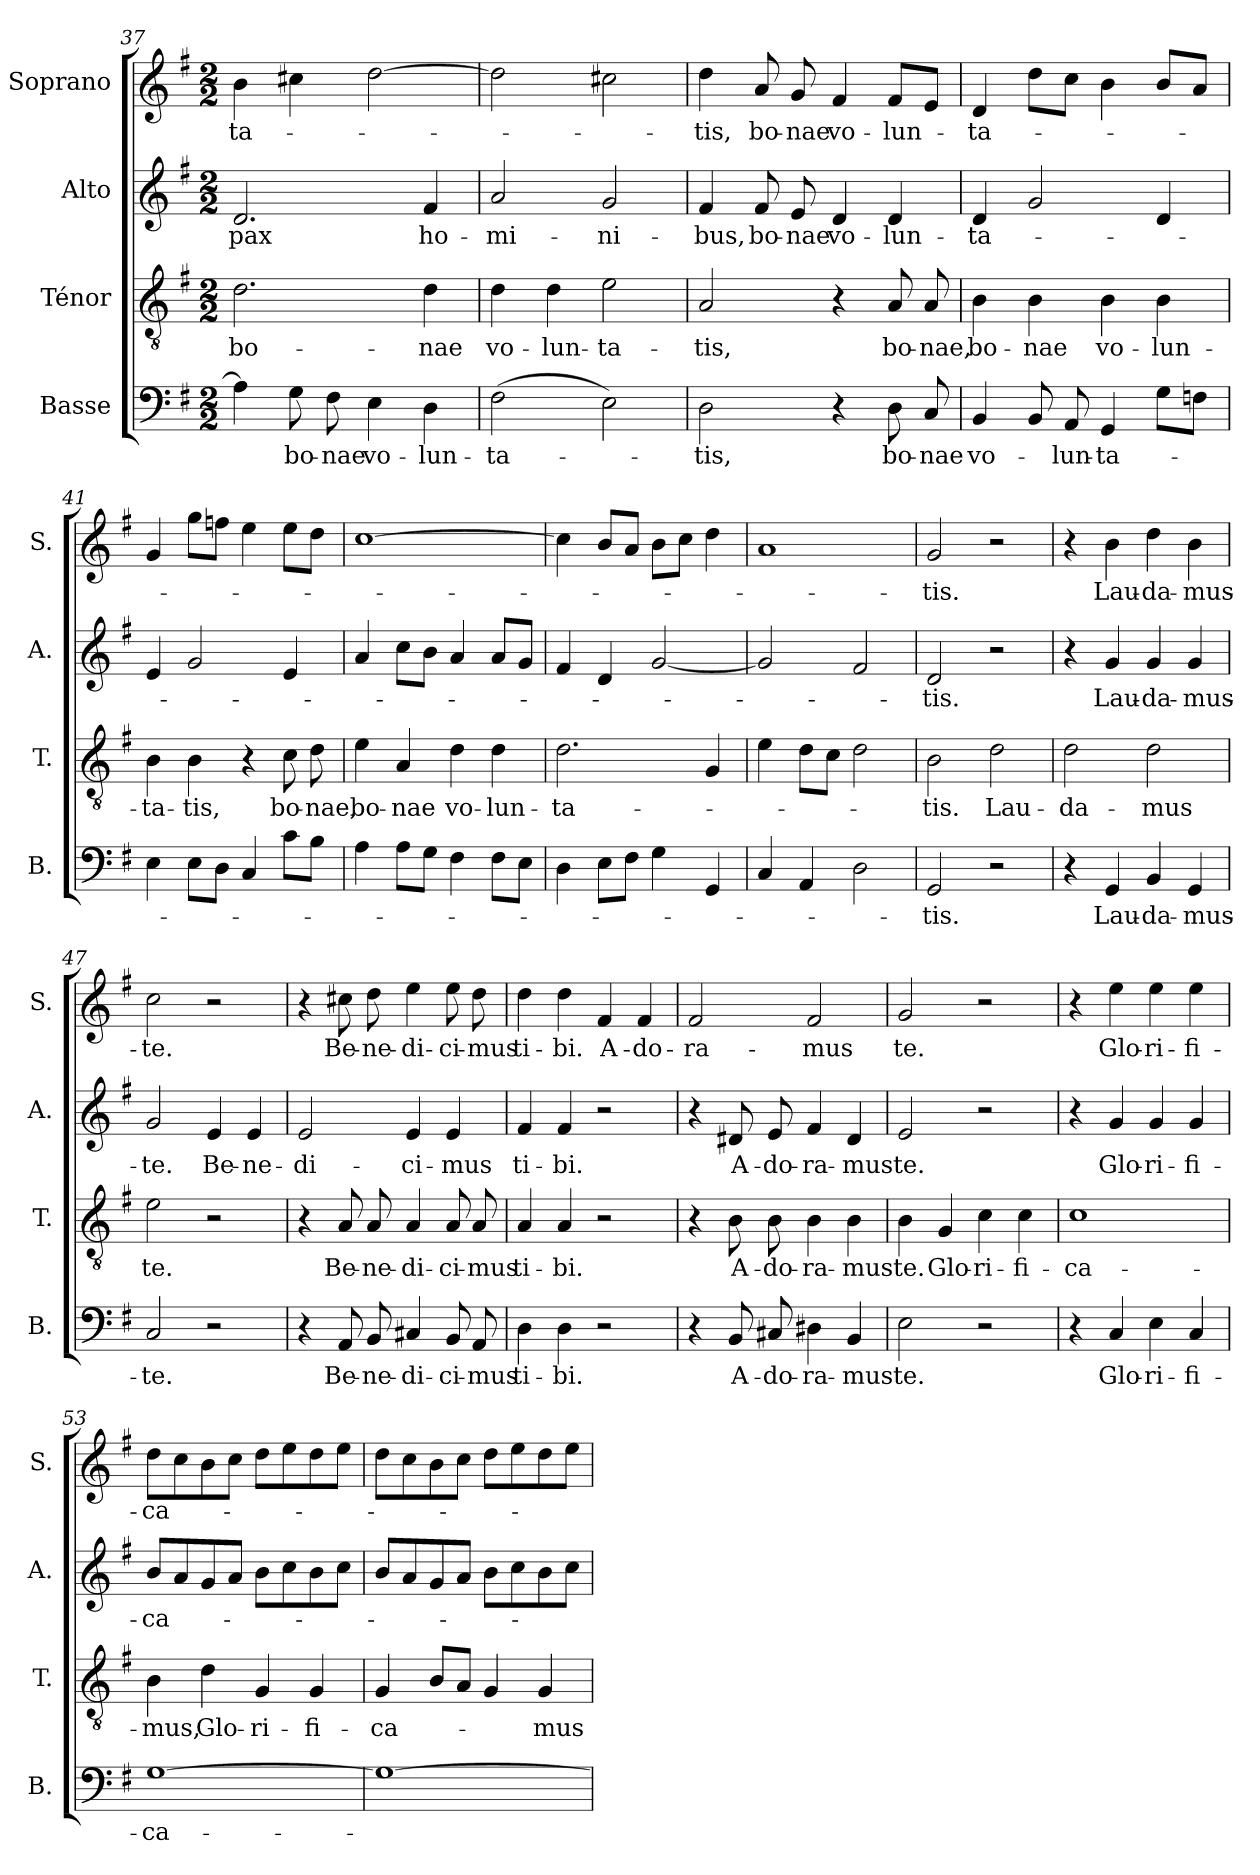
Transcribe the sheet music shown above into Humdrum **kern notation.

**kern	**text	**kern	**text	**kern	**text	**kern	**text
*part4	*part4	*part3	*part3	*part2	*part2	*part1	*part1
*staff4	*staff4	*staff3	*staff3	*staff2	*staff2	*staff1	*staff1
*I"Basse	*	*I"Ténor	*	*I"Alto	*	*I"Soprano	*
*I'B.	*	*I'T.	*	*I'A.	*	*I'S.	*
*clefF4	*	*clefGv2	*	*clefG2	*	*clefG2	*
*k[f#]	*	*k[f#]	*	*k[f#]	*	*k[f#]	*
*M2/2	*	*M2/2	*	*M2/2	*	*M2/2	*
=37	=37	=37	=37	=37	=37	=37	=37
!	!	!	!LO:LY:b	!	!LO:LY:b	!	!LO:LY:b
4A\]	.	2.d\	bo-	2.d/	pax	4b\	-ta-
!	!LO:LY:b	!	!	!	!	!	!
8G\	bo-	.	.	.	.	4cc#X\	.
!	!LO:LY:b	!	!	!	!	!	!
8F#\	-nae	.	.	.	.	.	.
!	!LO:LY:b	!	!	!	!	!	!
4E\	vo-	.	.	.	.	[2dd\	.
!	!LO:LY:b	!	!LO:LY:b	!	!LO:LY:b	!	!
4D\	-lun-	4d\	-nae	4f#/	ho-	.	.
!!LO:LB:g=z
=38	=38	=38	=38	=38	=38	=38	=38
!	!LO:LY:b	!	!LO:LY:b	!	!LO:LY:b	!	!
(2F#\	-ta-	4d\	vo-	2a/	-mi-	2dd\]	.
!	!	!	!LO:LY:b	!	!	!	!
.	.	4d\	-lun-	.	.	.	.
!	!	!	!LO:LY:b	!	!LO:LY:b	!	!
2E\)	.	2e\	-ta-	2g/	-ni-	2cc#X\	.
=39	=39	=39	=39	=39	=39	=39	=39
!	!LO:LY:b	!	!LO:LY:b	!	!LO:LY:b	!	!LO:LY:b
2D\	-tis,	2A/	-tis,	4f#/	-bus,	4dd\	-tis,
!	!	!	!	!	!LO:LY:b	!	!LO:LY:b
.	.	.	.	8f#/	bo-	8a/	bo-
!	!	!	!	!	!LO:LY:b	!	!LO:LY:b
.	.	.	.	8e/	-nae	8g/	-nae
!	!	!	!	!	!LO:LY:b	!	!LO:LY:b
4r	.	4r	.	4d/	vo-	4f#/	vo-
!	!LO:LY:b	!	!LO:LY:b	!	!LO:LY:b	!	!LO:LY:b
8D\	bo-	8A/	bo-	4d/	-lun-	8f#/L	-lun-
!	!LO:LY:b	!	!LO:LY:b	!	!	!	!
8C/	-nae	8A/	-nae,	.	.	8e/J	.
=40	=40	=40	=40	=40	=40	=40	=40
!	!LO:LY:b	!	!LO:LY:b	!	!LO:LY:b	!	!LO:LY:b
4BB/	vo-	4B\	bo-	4d/	-ta-	4d/	-ta-
!	!	!	!LO:LY:b	!	!	!	!
8BB/	.	4B\	-nae	2g/	.	8dd\L	.
!	!LO:LY:b	!	!	!	!	!	!
8AA/	-lun-	.	.	.	.	8cc\J	.
!	!LO:LY:b	!	!LO:LY:b	!	!	!	!
4GG/	-ta-	4B\	vo-	.	.	4b\	.
!	!	!	!LO:LY:b	!	!	!	!
8G\L	.	4B\	-lun-	4d/	.	8b/L	.
8Fn\J	.	.	.	.	.	8a/J	.
=41	=41	=41	=41	=41	=41	=41	=41
!	!	!	!LO:LY:b	!	!	!	!
4E\	.	4B\	-ta-	4e/	.	4g/	.
!	!	!	!LO:LY:b	!	!	!	!
8E\L	.	4B\	-tis,	2g/	.	8gg\L	.
8D\J	.	.	.	.	.	8ffn\J	.
4C/	.	4r	.	.	.	4ee\	.
!	!	!	!LO:LY:b	!	!	!	!
8c\L	.	8c\	bo-	4e/	.	8ee\L	.
!	!	!	!LO:LY:b	!	!	!	!
8B\J	.	8d\	-nae,	.	.	8dd\J	.
=42	=42	=42	=42	=42	=42	=42	=42
!	!	!	!LO:LY:b	!	!	!	!
4A\	.	4e\	bo-	4a/	.	[1cc	.
!	!	!	!LO:LY:b	!	!	!	!
8A\L	.	4A/	-nae	8cc\L	.	.	.
8G\J	.	.	.	8b\J	.	.	.
!	!	!	!LO:LY:b	!	!	!	!
4F#\	.	4d\	vo-	4a/	.	.	.
!	!	!	!LO:LY:b	!	!	!	!
8F#\L	.	4d\	-lun-	8a/L	.	.	.
8E\J	.	.	.	8g/J	.	.	.
=43	=43	=43	=43	=43	=43	=43	=43
!	!	!	!LO:LY:b	!	!	!	!
4D\	.	2.d\	-ta-	4f#/	.	4cc\]	.
8E\L	.	.	.	4d/	.	8b/L	.
8F#\J	.	.	.	.	.	8a/J	.
4G\	.	.	.	[2g/	.	8b\L	.
.	.	.	.	.	.	8cc\J	.
4GG/	.	4G/	.	.	.	4dd\	.
!!LO:PB:g=z
=44	=44	=44	=44	=44	=44	=44	=44
4C/	.	4e\	.	2g/]	.	1a	.
4AA/	.	8d\L	.	.	.	.	.
.	.	8c\J	.	.	.	.	.
2D\	.	2d\	.	2f#/	.	.	.
=45	=45	=45	=45	=45	=45	=45	=45
!	!LO:LY:b	!	!LO:LY:b	!	!LO:LY:b	!	!LO:LY:b
2GG/	-tis.	2B\	-tis.	2d/	-tis.	2g/	-tis.
!	!	!	!LO:LY:b	!	!	!	!
2r	.	2d\	Lau-	2r	.	2r	.
=46	=46	=46	=46	=46	=46	=46	=46
!	!	!	!LO:LY:b	!	!	!	!
4r	.	2d\	-da-	4r	.	4r	.
!	!LO:LY:b	!	!	!	!LO:LY:b	!	!LO:LY:b
4GG/	Lau-	.	.	4g/	Lau-	4b\	Lau-
!	!LO:LY:b	!	!LO:LY:b	!	!LO:LY:b	!	!LO:LY:b
4BB/	-da-	2d\	mus	4g/	-da-	4dd\	-da-
!	!LO:LY:b	!	!	!	!LO:LY:b	!	!LO:LY:b
4GG/	-mus-	.	.	4g/	-mus-	4b\	-mus-
=47	=47	=47	=47	=47	=47	=47	=47
!	!LO:LY:b	!	!LO:LY:b	!	!LO:LY:b	!	!LO:LY:b
2C/	-te.	2e\	-te.	2g/	-te.	2cc\	-te.
!	!	!	!	!	!LO:LY:b	!	!
2r	.	2r	.	4e/	Be-	2r	.
!	!	!	!	!	!LO:LY:b	!	!
.	.	.	.	4e/	-ne-	.	.
=48	=48	=48	=48	=48	=48	=48	=48
!	!	!	!	!	!LO:LY:b	!	!
4r	.	4r	.	2e/	-di-	4r	.
!	!LO:LY:b	!	!LO:LY:b	!	!	!	!LO:LY:b
8AA/	Be-	8A/	Be-	.	.	8cc#X\	Be-
!	!LO:LY:b	!	!LO:LY:b	!	!	!	!LO:LY:b
8BB/	-ne-	8A/	-ne-	.	.	8dd\	-ne-
!	!LO:LY:b	!	!LO:LY:b	!	!LO:LY:b	!	!LO:LY:b
4C#X/	-di-	4A/	-di-	4e/	-ci-	4ee\	-di-
!	!LO:LY:b	!	!LO:LY:b	!	!LO:LY:b	!	!LO:LY:b
8BB/	-ci-	8A/	-ci-	4e/	-mus	8ee\	-ci-
!	!LO:LY:b	!	!LO:LY:b	!	!	!	!LO:LY:b
8AA/	-mus	8A/	-mus	.	.	8dd\	-mus
=49	=49	=49	=49	=49	=49	=49	=49
!	!LO:LY:b	!	!LO:LY:b	!	!LO:LY:b	!	!LO:LY:b
4D\	ti-	4A/	ti-	4f#/	ti-	4dd\	ti-
!	!LO:LY:b	!	!LO:LY:b	!	!LO:LY:b	!	!LO:LY:b
4D\	-bi.	4A/	-bi.	4f#/	-bi.	4dd\	-bi.
!	!	!	!	!	!	!	!LO:LY:b
2r	.	2r	.	2r	.	4f#/	A-
!	!	!	!	!	!	!	!LO:LY:b
.	.	.	.	.	.	4f#/	-do-
=50	=50	=50	=50	=50	=50	=50	=50
!	!	!	!	!	!	!	!LO:LY:b
4r	.	4r	.	4r	.	2f#/	-ra-
!	!LO:LY:b	!	!LO:LY:b	!	!LO:LY:b	!	!
8BB/	A-	8B\	A-	8d#X/	A-	.	.
!	!LO:LY:b	!	!LO:LY:b	!	!LO:LY:b	!	!
8C#X/	-do-	8B\	-do-	8e/	-do-	.	.
!	!LO:LY:b	!	!LO:LY:b	!	!LO:LY:b	!	!LO:LY:b
4D#X\	-ra-	4B\	-ra-	4f#/	-ra-	2f#/	-mus
!	!LO:LY:b	!	!LO:LY:b	!	!LO:LY:b	!	!
4BB/	-mus	4B\	-mus	4d#i/	-mus	.	.
!!LO:LB:g=z
=51	=51	=51	=51	=51	=51	=51	=51
!	!LO:LY:b	!	!LO:LY:b	!	!LO:LY:b	!	!LO:LY:b
2E\	te.	4B\	te.	2e/	te.	2g/	te.
!	!	!	!LO:LY:b	!	!	!	!
.	.	4G/	Glo-	.	.	.	.
!	!	!	!LO:LY:b	!	!	!	!
2r	.	4c\	-ri-	2r	.	2r	.
!	!	!	!LO:LY:b	!	!	!	!
.	.	4c\	-fi-	.	.	.	.
=52	=52	=52	=52	=52	=52	=52	=52
!	!	!	!LO:LY:b	!	!	!	!
4r	.	1c	-ca-	4r	.	4r	.
!	!LO:LY:b	!	!	!	!LO:LY:b	!	!LO:LY:b
4C/	Glo-	.	.	4g/	Glo-	4ee\	Glo-
!	!LO:LY:b	!	!	!	!LO:LY:b	!	!LO:LY:b
4E\	-ri-	.	.	4g/	-ri-	4ee\	-ri-
!	!LO:LY:b	!	!	!	!LO:LY:b	!	!LO:LY:b
4C/	-fi-	.	.	4g/	-fi-	4ee\	-fi-
=53	=53	=53	=53	=53	=53	=53	=53
!	!LO:LY:b	!	!LO:LY:b	!	!LO:LY:b	!	!LO:LY:b
[1G	-ca-	4B\	-mus,	8b/L	-ca-	8dd\L	-ca-
.	.	.	.	8a/	.	8cc\	.
!	!	!	!LO:LY:b	!	!	!	!
.	.	4d\	Glo-	8g/	.	8b\	.
.	.	.	.	8a/J	.	8cc\J	.
!	!	!	!LO:LY:b	!	!	!	!
.	.	4G/	-ri-	8b\L	.	8dd\L	.
.	.	.	.	8cc\	.	8ee\	.
!	!	!	!LO:LY:b	!	!	!	!
.	.	4G/	-fi-	8b\	.	8dd\	.
.	.	.	.	8cc\J	.	8ee\J	.
=54	=54	=54	=54	=54	=54	=54	=54
!	!	!	!LO:LY:b	!	!	!	!
1G_	.	4G/	-ca-	8b/L	.	8dd\L	.
.	.	.	.	8a/	.	8cc\	.
.	.	8B/L	.	8g/	.	8b\	.
.	.	8A/J	.	8a/J	.	8cc\J	.
.	.	4G/	.	8b\L	.	8dd\L	.
.	.	.	.	8cc\	.	8ee\	.
!	!	!	!LO:LY:b	!	!	!	!
.	.	4G/	-mus	8b\	.	8dd\	.
.	.	.	.	8cc\J	.	8ee\J	.
=	=	=	=	=	=	=	=
*-	*-	*-	*-	*-	*-	*-	*-
